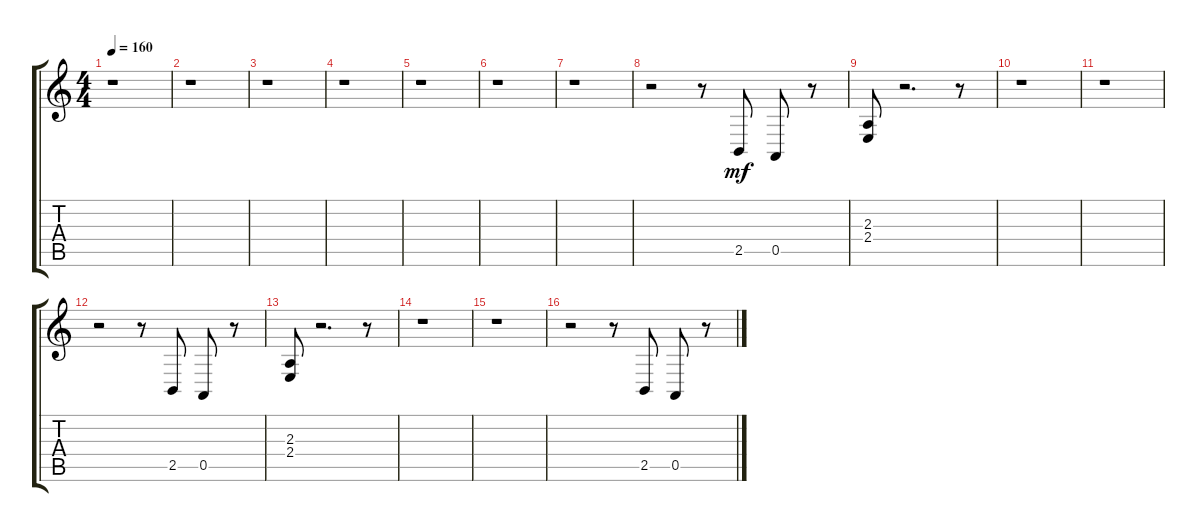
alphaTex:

\track "" {instrument celesta}
\staff {score tabs}
\tuning (E4 B3 G3 D3 A2 E2) {hide}
\ts (4 4)
\tempo 160
\clef g2
\ks c
r.1{dy mf} |
r.1 |
r.1 |
r.1 |
r.1 |
r.1 |
r.1 |
r.2 r.8 2.5.8 0.5.8 r.8 |
(2.3 2.4).8 r.2{d} r.8 |
r.1 |
r.1 |
r.2 r.8 2.5.8 0.5.8 r.8 |
(2.3 2.4).8 r.2{d} r.8 |
r.1 |
r.1 |
r.2 r.8 2.5.8 0.5.8 r.8
